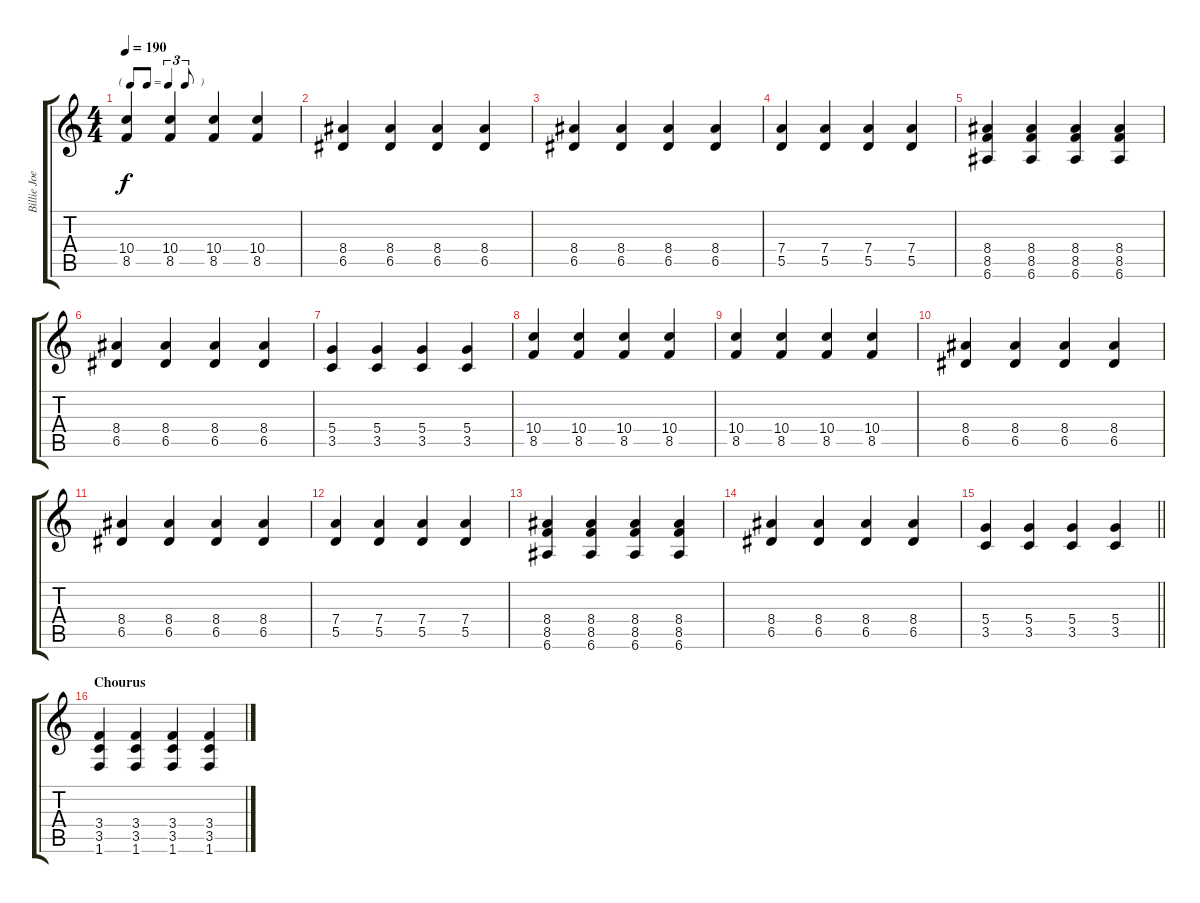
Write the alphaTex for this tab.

\track ("Billie Joe" "Billie Joe") {instrument distortionguitar}
\staff {score tabs}
\tuning (E4 B3 G3 D3 A2 E2) {hide}
\ts (4 4)
\tf triplet8th
\tempo 190
\clef g2
\ks c
(10.4 8.5).4{dy f} (10.4 8.5).4 (10.4 8.5).4 (10.4 8.5).4 |
(8.4 6.5).4 (8.4 6.5).4 (8.4 6.5).4 (8.4 6.5).4 |
(8.4 6.5).4 (8.4 6.5).4 (8.4 6.5).4 (8.4 6.5).4 |
(7.4 5.5).4 (7.4 5.5).4 (7.4 5.5).4 (7.4 5.5).4 |
(8.4 8.5 6.6).4 (8.4 8.5 6.6).4 (8.4 8.5 6.6).4 (8.4 8.5 6.6).4 |
(8.4 6.5).4 (8.4 6.5).4 (8.4 6.5).4 (8.4 6.5).4 |
(5.4 3.5).4 (5.4 3.5).4 (5.4 3.5).4 (5.4 3.5).4 |
(10.4 8.5).4 (10.4 8.5).4 (10.4 8.5).4 (10.4 8.5).4 |
(10.4 8.5).4 (10.4 8.5).4 (10.4 8.5).4 (10.4 8.5).4 |
(8.4 6.5).4 (8.4 6.5).4 (8.4 6.5).4 (8.4 6.5).4 |
(8.4 6.5).4 (8.4 6.5).4 (8.4 6.5).4 (8.4 6.5).4 |
(7.4 5.5).4 (7.4 5.5).4 (7.4 5.5).4 (7.4 5.5).4 |
(8.4 8.5 6.6).4 (8.4 8.5 6.6).4 (8.4 8.5 6.6).4 (8.4 8.5 6.6).4 |
(8.4 6.5).4 (8.4 6.5).4 (8.4 6.5).4 (8.4 6.5).4 |
\barLineRight lightlight
(5.4 3.5).4 (5.4 3.5).4 (5.4 3.5).4 (5.4 3.5).4 |
\section ("" "Chourus")
(3.4 3.5 1.6).4 (3.4 3.5 1.6).4 (3.4 3.5 1.6).4 (3.4 3.5 1.6).4
